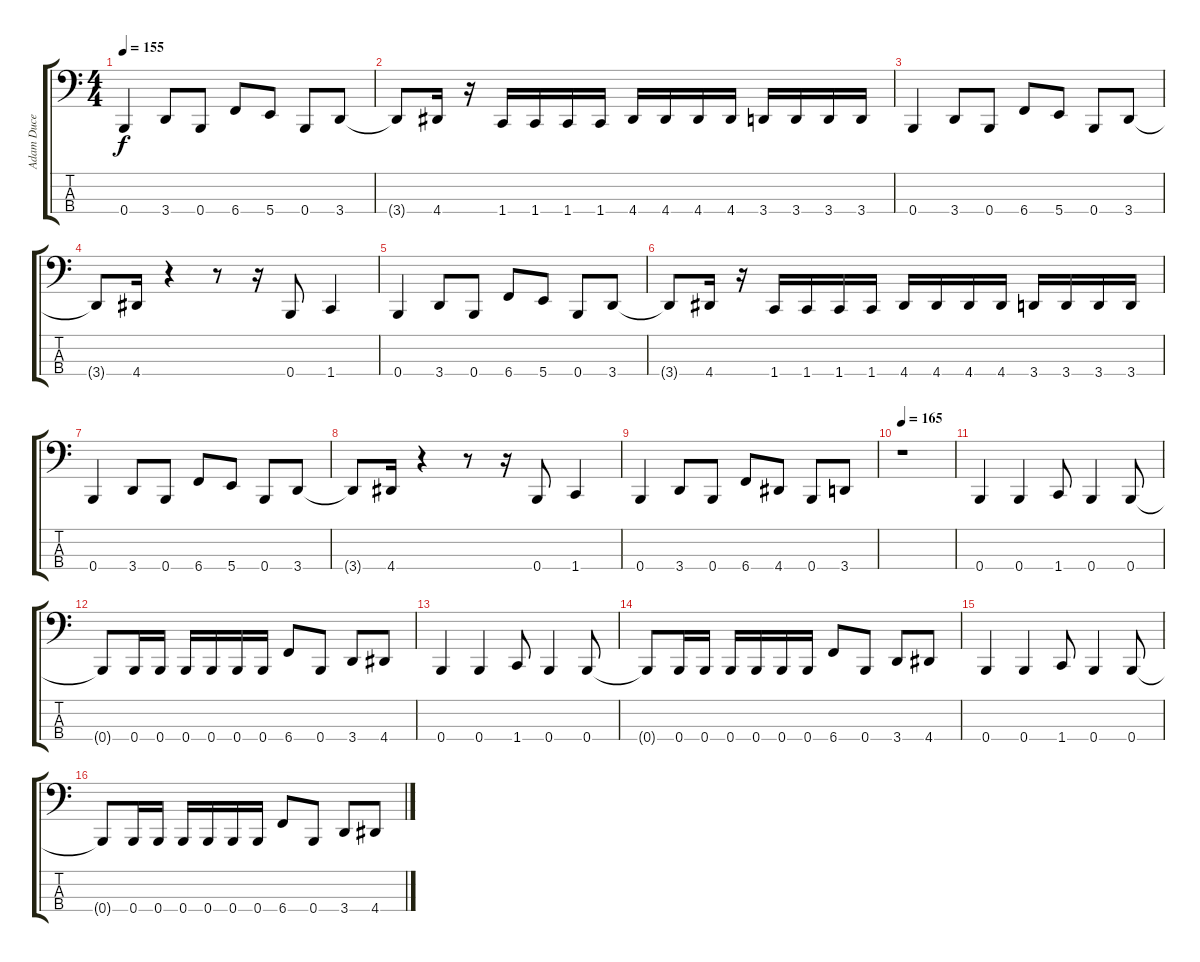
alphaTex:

\track ("Adam Duce" "Adam Duce") {instrument electricbasspick}
\staff {score tabs}
\tuning (E2 B1 Gb1 B0) {hide}
\ts (4 4)
\tempo 155
\clef f4
\ks c
0.4.4{dy f} 3.4.8 0.4.8 6.4.8 5.4.8 0.4.8 3.4.8 |
3.4{t}.8 4.4.16 r.16 1.4.16 1.4.16 1.4.16 1.4.16 4.4.16 4.4.16 4.4.16 4.4.16 3.4.16 3.4.16 3.4.16 3.4.16 |
0.4.4 3.4.8 0.4.8 6.4.8 5.4.8 0.4.8 3.4.8 |
3.4{t}.8 4.4.16 r.4 r.8 r.16 0.4.8 1.4.4 |
0.4.4 3.4.8 0.4.8 6.4.8 5.4.8 0.4.8 3.4.8 |
3.4{t}.8 4.4.16 r.16 1.4.16 1.4.16 1.4.16 1.4.16 4.4.16 4.4.16 4.4.16 4.4.16 3.4.16 3.4.16 3.4.16 3.4.16 |
0.4.4 3.4.8 0.4.8 6.4.8 5.4.8 0.4.8 3.4.8 |
3.4{t}.8 4.4.16 r.4 r.8 r.16 0.4.8 1.4.4 |
0.4.4 3.4.8 0.4.8 6.4.8 4.4.8 0.4.8 3.4.8 |
\tempo 165
r.1 |
0.4.4 0.4.4 1.4.8 0.4.4 0.4.8 |
0.4{t}.8 0.4.16 0.4.16 0.4.16 0.4.16 0.4.16 0.4.16 6.4.8 0.4.8 3.4.8 4.4.8 |
0.4.4 0.4.4 1.4.8 0.4.4 0.4.8 |
0.4{t}.8 0.4.16 0.4.16 0.4.16 0.4.16 0.4.16 0.4.16 6.4.8 0.4.8 3.4.8 4.4.8 |
0.4.4 0.4.4 1.4.8 0.4.4 0.4.8 |
0.4{t}.8 0.4.16 0.4.16 0.4.16 0.4.16 0.4.16 0.4.16 6.4.8 0.4.8 3.4.8 4.4.8
